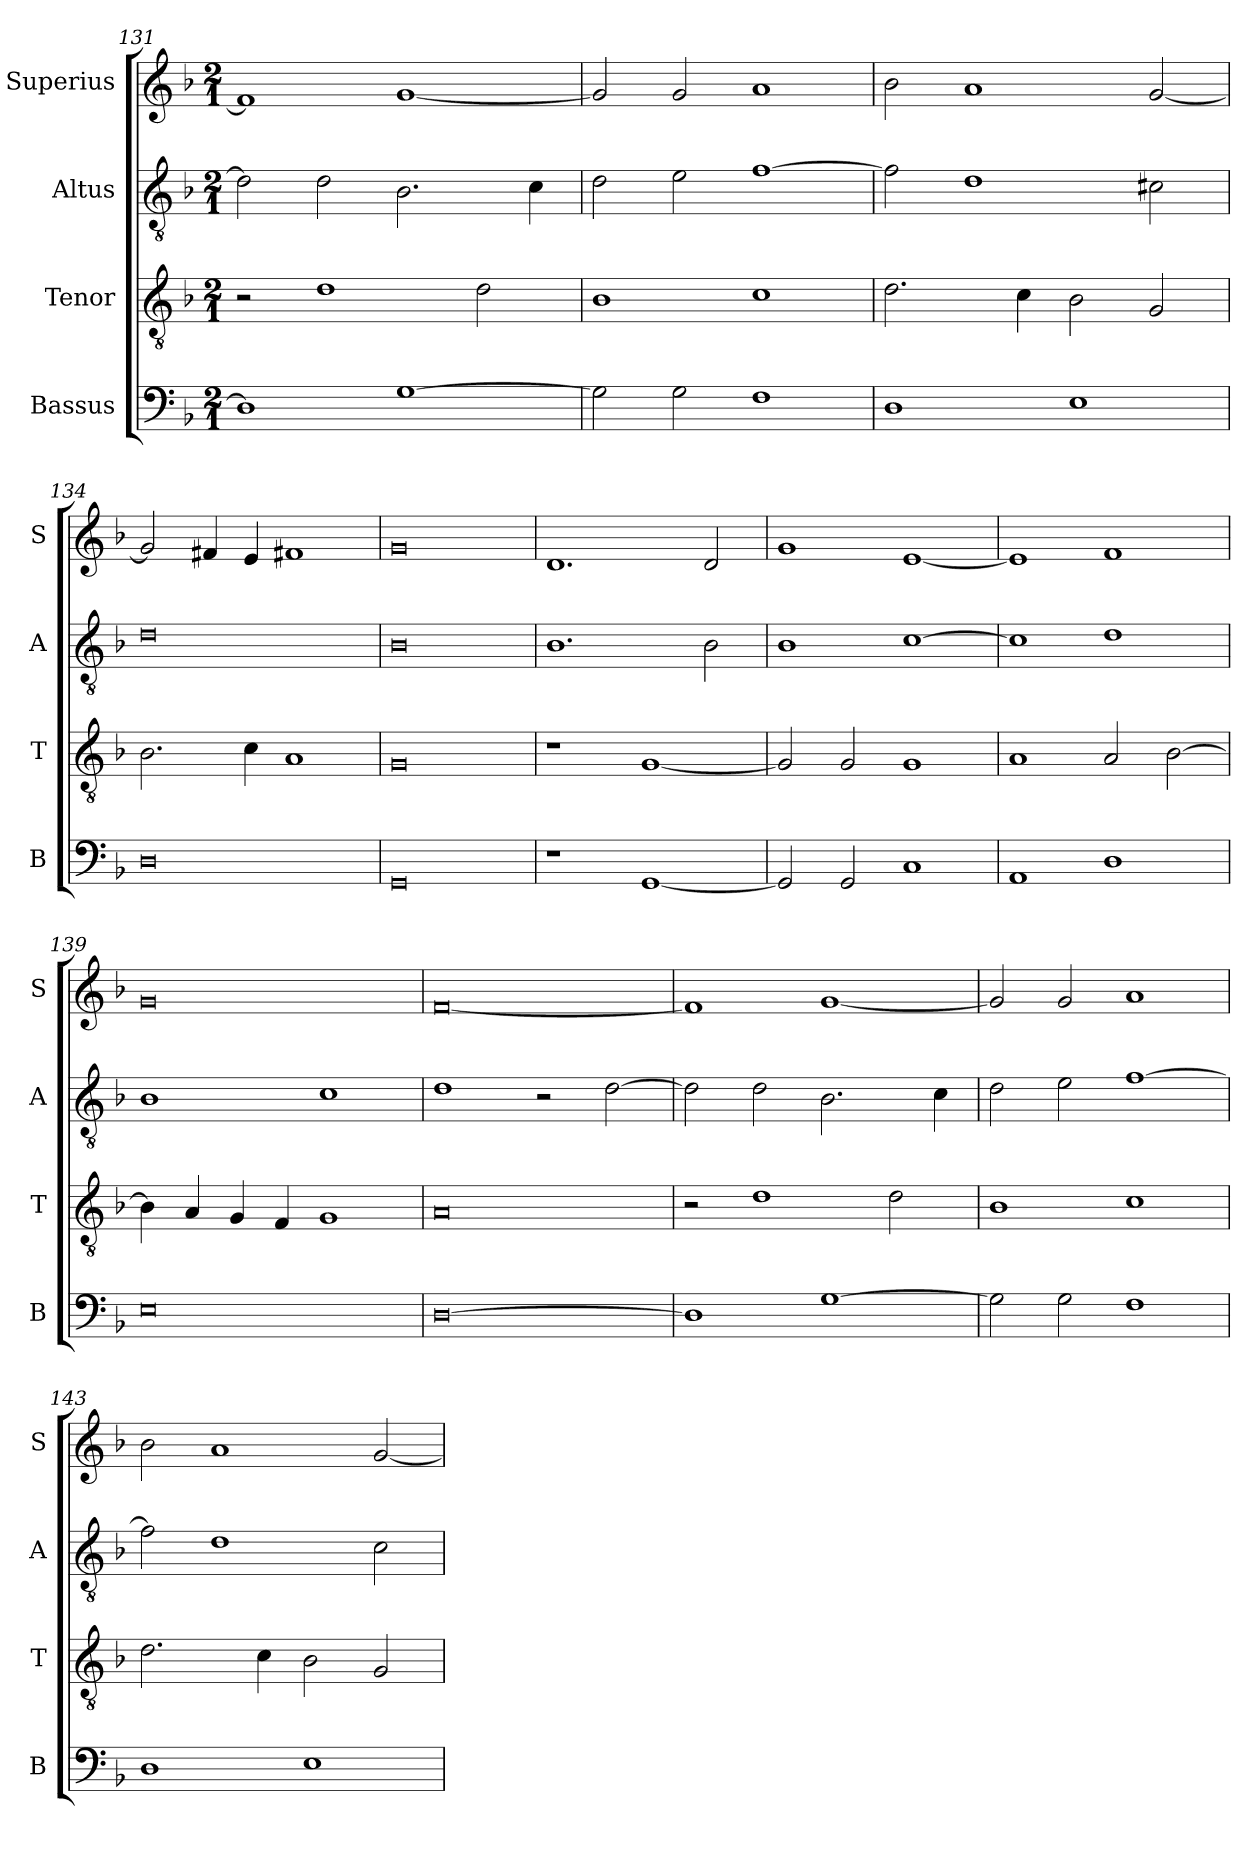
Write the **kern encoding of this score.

**kern	**kern	**kern	**kern
*part4	*part3	*part2	*part1
*staff4	*staff3	*staff2	*staff1
*I"Bassus	*I"Tenor	*I"Altus	*I"Superius
*I'B	*I'T	*I'A	*I'S
*clefF4	*clefGv2	*clefGv2	*clefG2
*k[b-]	*k[b-]	*k[b-]	*k[b-]
*F:	*F:	*F:	*F:
*M2/1	*M2/1	*M2/1	*M2/1
=131	=131	=131	=131
1D]	2r	2d]	1f]
.	1d	2d	.
[1G	.	2.B-	[1g
.	2d	.	.
.	.	4c	.
=132	=132	=132	=132
2G]	1B-	2d	2g]
2G	.	2e	2g
1F	1c	[1f	1a
=133	=133	=133	=133
1D	2.d	2f]	2b-
.	.	1d	1a
.	4c	.	.
1E	2B-	.	.
.	2G	2c#X	[2g
=134	=134	=134	=134
0D	2.B-	0d	2g]
.	.	.	4f#X
.	4c	.	4e
.	1A	.	1f#X
=135	=135	=135	=135
0GG	0G	0B-	0g
=136	=136	=136	=136
1r	1r	1.B-	1.d
[1GG	[1G	.	.
.	.	2B-	2d
=137	=137	=137	=137
2GG]	2G]	1B-	1g
2GG	2G	.	.
1C	1G	[1c	[1e
=138	=138	=138	=138
1AA	1A	1c]	1e]
1D	2A	1d	1f
.	[2B-	.	.
=139	=139	=139	=139
0E	4B-]	1B-	0g
.	4A	.	.
.	4G	.	.
.	4F	.	.
.	1G	1c	.
=140	=140	=140	=140
[0D	0A	1d	[0f
.	.	2r	.
.	.	[2d	.
=141	=141	=141	=141
1D]	2r	2d]	1f]
.	1d	2d	.
[1G	.	2.B-	[1g
.	2d	.	.
.	.	4c	.
=142	=142	=142	=142
2G]	1B-	2d	2g]
2G	.	2e	2g
1F	1c	[1f	1a
=143	=143	=143	=143
1D	2.d	2f]	2b-
.	.	1d	1a
.	4c	.	.
1E	2B-	.	.
.	2G	2c	[2g
=	=	=	=
*-	*-	*-	*-
